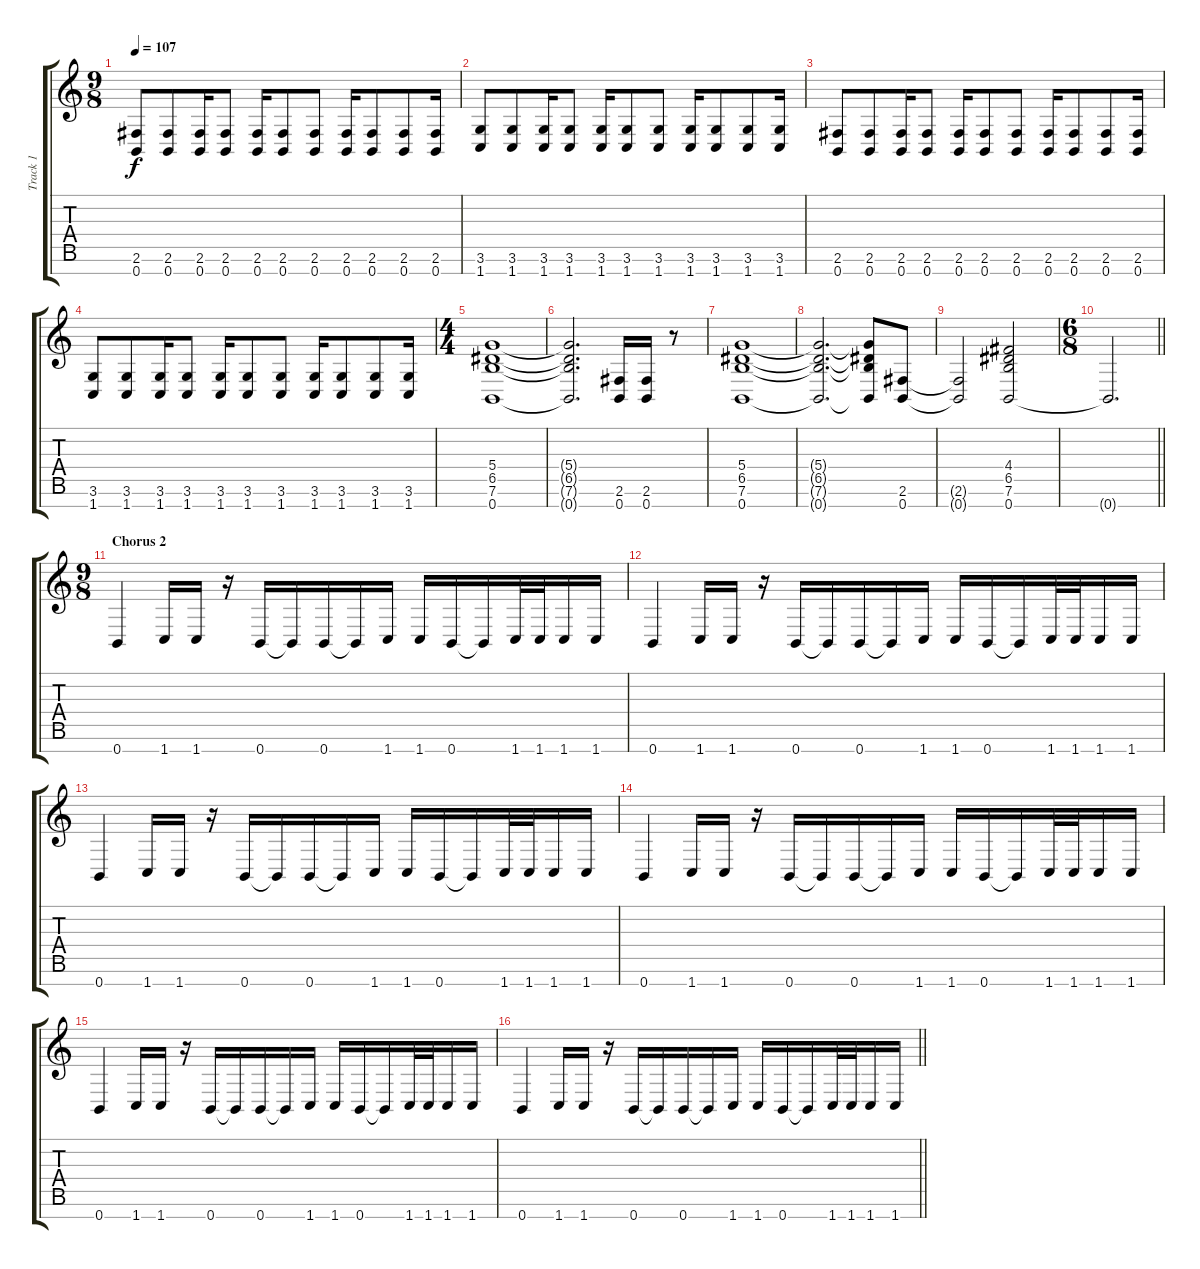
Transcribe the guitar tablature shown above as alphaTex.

\track ("Track 1" "Track 1") {instrument distortionguitar}
\staff {score tabs}
\tuning (E4 B3 G3 D3 A2 E2 B1) {hide}
\ts (9 8)
\tempo 107
\clef g2
\ks c
(2.6 0.7).8{dy f} (2.6 0.7).8 (2.6 0.7).16 (2.6 0.7).8 (2.6 0.7).16 (2.6 0.7).8 (2.6 0.7).8 (2.6 0.7).16 (2.6 0.7).8 (2.6 0.7).8 (2.6 0.7).16 |
(3.6 1.7).8 (3.6 1.7).8 (3.6 1.7).16 (3.6 1.7).8 (3.6 1.7).16 (3.6 1.7).8 (3.6 1.7).8 (3.6 1.7).16 (3.6 1.7).8 (3.6 1.7).8 (3.6 1.7).16 |
(2.6 0.7).8 (2.6 0.7).8 (2.6 0.7).16 (2.6 0.7).8 (2.6 0.7).16 (2.6 0.7).8 (2.6 0.7).8 (2.6 0.7).16 (2.6 0.7).8 (2.6 0.7).8 (2.6 0.7).16 |
(3.6 1.7).8 (3.6 1.7).8 (3.6 1.7).16 (3.6 1.7).8 (3.6 1.7).16 (3.6 1.7).8 (3.6 1.7).8 (3.6 1.7).16 (3.6 1.7).8 (3.6 1.7).8 (3.6 1.7).16 |
\ts (4 4)
(5.4 6.5 7.6 0.7).1 |
(5.4{t} 6.5{t} 7.6{t} 0.7{t}).2{d} (2.6 0.7).16 (2.6 0.7).16 r.8 |
(5.4 6.5 7.6 0.7).1 |
(5.4{t} 6.5{t} 7.6{t} 0.7{t}).2{d} (5.4{t} 6.5{t} 7.6{t} 0.7{t}).8 (2.6 0.7).8 |
(2.6{t} 0.7{t}).2 (4.4 6.5 7.6 0.7).2 |
\ts (6 8)
\barLineRight lightlight
0.7{t}.2{d} |
\ts (9 8)
\section ("" "Chorus 2")
0.7.4 1.7.16 1.7.16 r.16 0.7.16 0.7{t}.16 0.7.16 0.7{t}.16 1.7.16 1.7.16 0.7.16 0.7{t}.16 1.7.32 1.7.32 1.7.16 1.7.16 |
0.7.4 1.7.16 1.7.16 r.16 0.7.16 0.7{t}.16 0.7.16 0.7{t}.16 1.7.16 1.7.16 0.7.16 0.7{t}.16 1.7.32 1.7.32 1.7.16 1.7.16 |
0.7.4 1.7.16 1.7.16 r.16 0.7.16 0.7{t}.16 0.7.16 0.7{t}.16 1.7.16 1.7.16 0.7.16 0.7{t}.16 1.7.32 1.7.32 1.7.16 1.7.16 |
0.7.4 1.7.16 1.7.16 r.16 0.7.16 0.7{t}.16 0.7.16 0.7{t}.16 1.7.16 1.7.16 0.7.16 0.7{t}.16 1.7.32 1.7.32 1.7.16 1.7.16 |
0.7.4 1.7.16 1.7.16 r.16 0.7.16 0.7{t}.16 0.7.16 0.7{t}.16 1.7.16 1.7.16 0.7.16 0.7{t}.16 1.7.32 1.7.32 1.7.16 1.7.16 |
\barLineRight lightlight
0.7.4 1.7.16 1.7.16 r.16 0.7.16 0.7{t}.16 0.7.16 0.7{t}.16 1.7.16 1.7.16 0.7.16 0.7{t}.16 1.7.32 1.7.32 1.7.16 1.7.16
